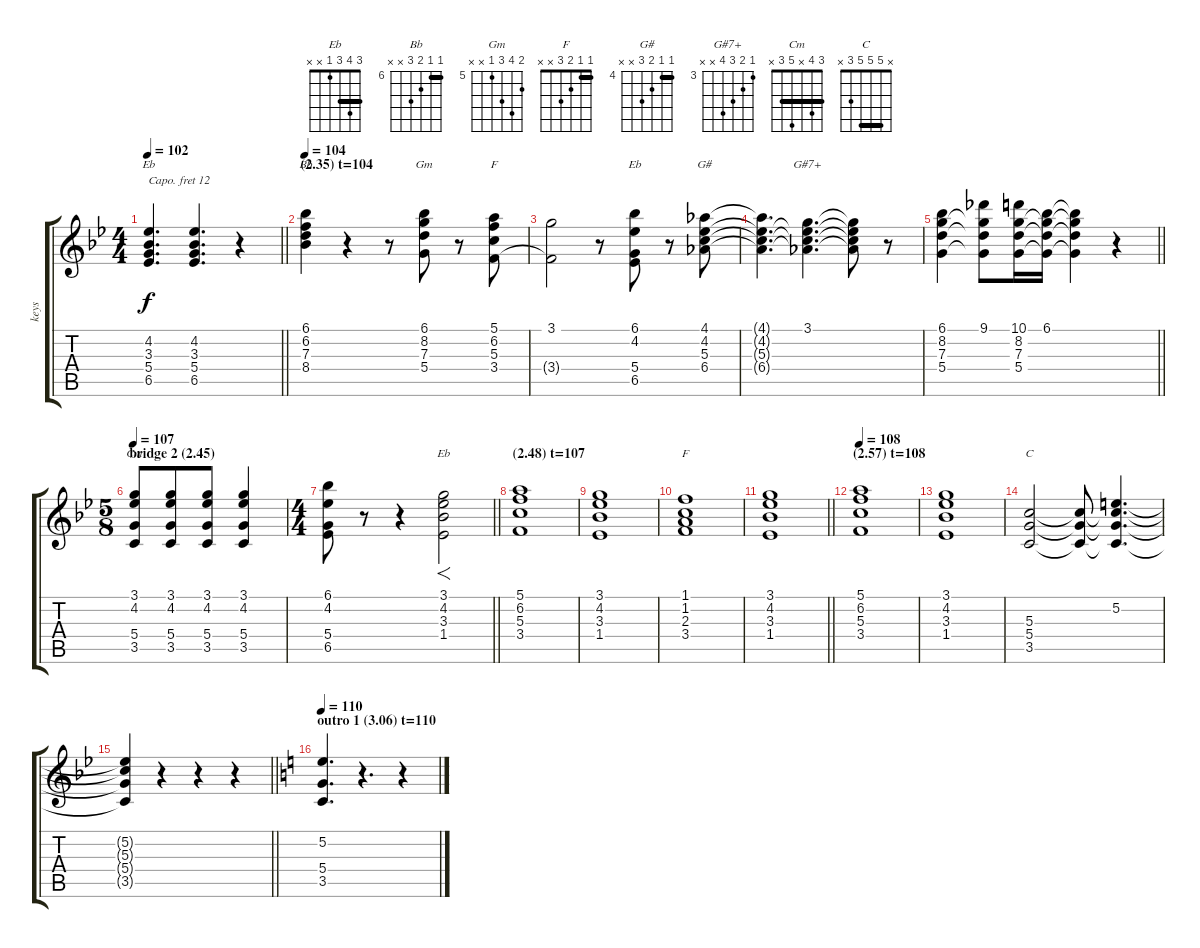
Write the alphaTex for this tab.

\track ("keys" "keys") {instrument percussiveorgan}
\staff {score tabs}
\capo 12
\tuning (E4 B3 G3 D3 A2 E2) {hide}
\chord ("Eb" x 4 3 5 6 x) {firstfret 3}
\chord ("Bb" 6 6 7 8 x x) {firstfret 6 barre 6}
\chord ("Gm" 6 8 7 5 x x) {firstfret 5}
\chord ("F" 5 6 5 3 x x) {firstfret 3 barre 5}
\chord ("Eb" 6 4 x 5 6 x) {firstfret 4}
\chord ("G#" 4 4 5 6 x x) {firstfret 4 barre 4}
\chord ("G#7+" 3 4 5 6 x x) {firstfret 3}
\chord ("Cm" 3 4 x 5 3 x) {barre 3}
\chord ("Eb" 3 4 3 1 x x) {barre 3}
\chord ("F" 1 1 2 3 x x) {barre 1}
\chord ("C" x 5 5 5 3 x) {barre 5}
\ts (4 4)
\tempo 102
\clef g2
\barLineRight lightlight
\ks bb
(4.2 3.3 5.4 6.5).4{d ch "Eb" dy f} (4.2 3.3 5.4 6.5).4{d} r.4 |
\section ("" "(2.35) t=104")
\tempo 104
(6.1 6.2 7.3 8.4).4{ch "Bb" instrument percussiveorgan} r.4 r.8 (6.1 8.2 7.3 5.4).8{ch "Gm"} r.8 (5.1 6.2 5.3 3.4).8{ch "F"} |
(3.1 3.4{t}).2 r.8 (6.1 4.2 5.4 6.5).8{ch "Eb"} r.8 (4.1 4.2 5.3 6.4).8{ch "G#"} |
(4.1{t} 4.2{t} 5.3{t} 6.4{t}).4{d} (3.1 4.2{t} 5.3{t} 6.4{t}).4{d ch "G#7+"} (3.1{t} 4.2{t} 5.3{t} 6.4{t}).8 r.8 |
\barLineRight lightlight
(6.1 8.2 7.3 5.4).4 (9.1 8.2{t} 7.3{t} 5.4{t}).8 (10.1 8.2 7.3 5.4).16 (6.1 8.2{t} 7.3{t} 5.4{t}).16 (6.1{t} 8.2{t} 7.3{t} 5.4{t}).4 r.4 |
\ts (5 8)
\section ("" "bridge 2 (2.45)")
\tempo 107
(3.1 4.2 5.4 3.5).8{ch "Cm"} (3.1 4.2 5.4 3.5).8 (3.1 4.2 5.4 3.5).8 (3.1 4.2 5.4 3.5).4 |
\ts (4 4)
\barLineRight lightlight
(6.1 4.2 5.4 6.5).8 r.8 r.4 (3.1 4.2 3.3 1.4).2{f ch "Eb"} |
\section ("" "(2.48) t=107")
(5.1 6.2 5.3 3.4).1 |
(3.1 4.2 3.3 1.4).1 |
(1.1 1.2 2.3 3.4).1{ch "F"} |
\barLineRight lightlight
(3.1 4.2 3.3 1.4).1 |
\section ("" "(2.57) t=108")
\tempo 108
(5.1 6.2 5.3 3.4).1 |
(3.1 4.2 3.3 1.4).1 |
(5.3 5.4 3.5).2{ch "C"} (5.3{t} 5.4{t} 3.5{t}).8 (5.2 5.3{t} 5.4{t} 3.5{t}).4{d} |
\barLineRight lightlight
(5.2{t} 5.3{t} 5.4{t} 3.5{t}).4 r.4 r.4 r.4 |
\section ("" "outro 1 (3.06) t=110")
\tempo 110
\ks c
(5.2 5.4 3.5).4{d} r.4{d} r.4
